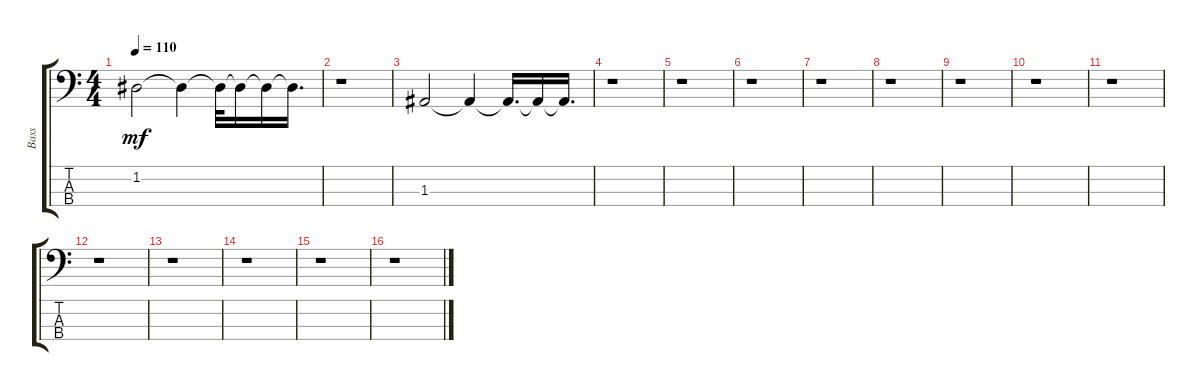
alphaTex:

\track ("Bass" "Bass") {instrument electricbassfinger}
\staff {score tabs}
\tuning (G2 D2 A1 E1) {hide}
\ts (4 4)
\tempo 110
\clef f4
\ks c
1.2.2{dy mf} 1.2{t}.4 1.2{t}.32 1.2{t}.16 1.2{t}.16 1.2{t}.16{d} |
r.1 |
1.3.2 1.3{t}.4 1.3{t}.16{d} 1.3{t}.16 1.3{t}.16{d} |
r.1 |
r.1 |
r.1 |
r.1 |
r.1 |
r.1 |
r.1 |
r.1 |
r.1 |
r.1 |
r.1 |
r.1 |
r.1
